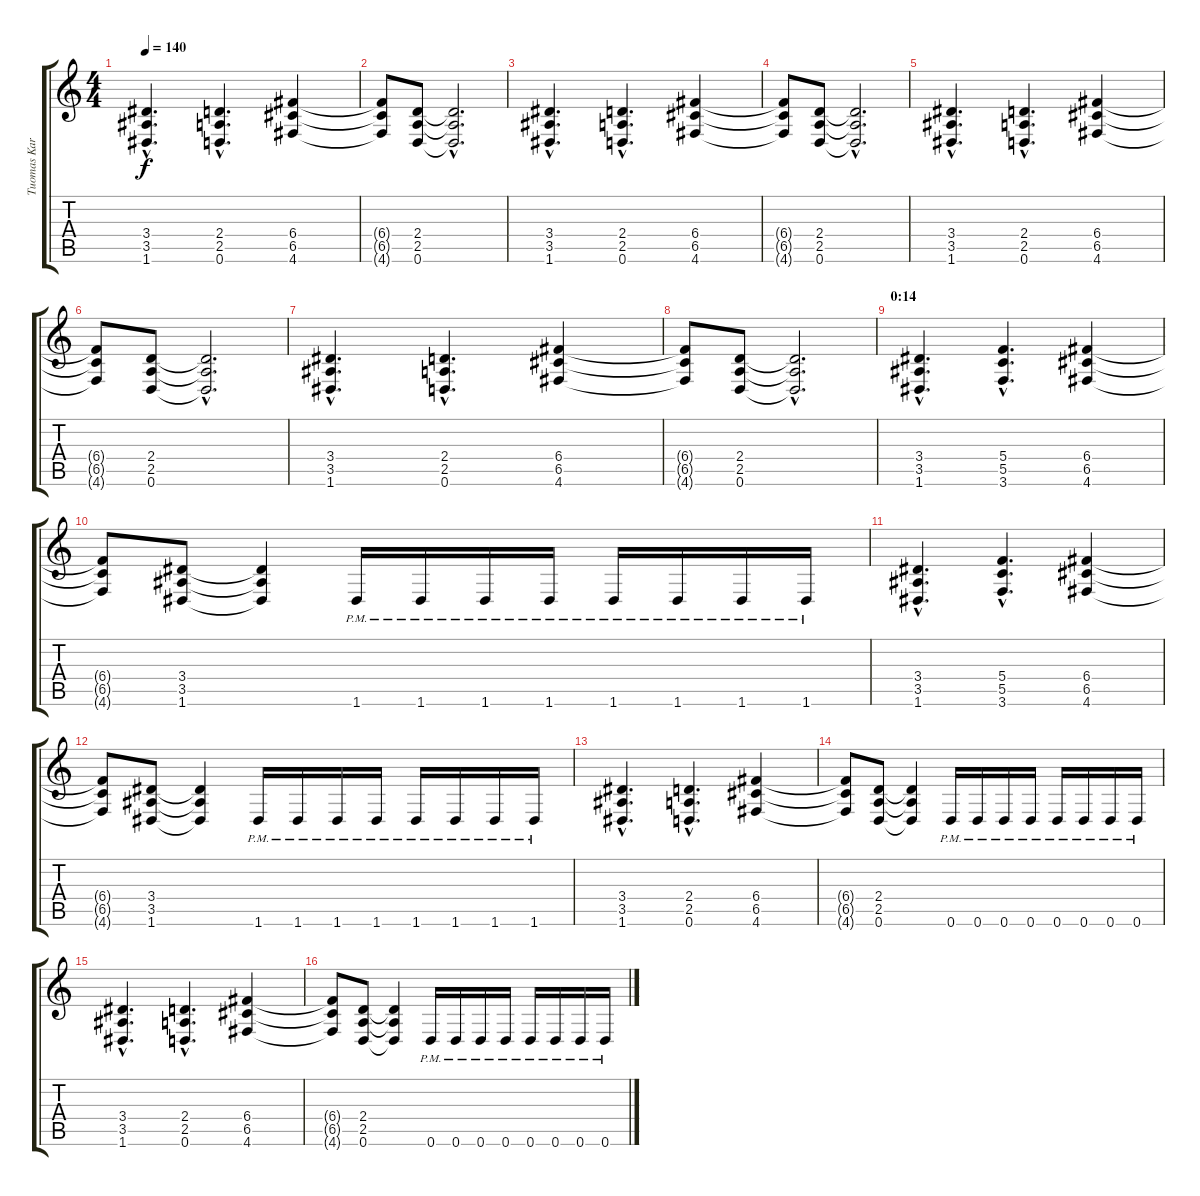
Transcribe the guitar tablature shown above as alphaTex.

\track ("Tuomas Karppinen" "Tuomas Kar") {instrument overdrivenguitar}
\staff {score tabs}
\tuning (D4 A3 F3 C3 G2 D2) {hide}
\ts (4 4)
\tempo 140
\clef g2
\ks c
(3.4{hac} 3.5{hac} 1.6{hac}).4{d dy f instrument overdrivenguitar} (2.4{hac} 2.5{hac} 0.6{hac}).4{d} (6.4 6.5 4.6).4 |
(6.4{t} 6.5{t} 4.6{t}).8 (2.4 2.5 0.6).8 (2.4{hac t} 2.5{hac t} 0.6{hac t}).2{d} |
(3.4{hac} 3.5{hac} 1.6{hac}).4{d} (2.4{hac} 2.5{hac} 0.6{hac}).4{d} (6.4 6.5 4.6).4 |
(6.4{t} 6.5{t} 4.6{t}).8 (2.4 2.5 0.6).8 (2.4{hac t} 2.5{hac t} 0.6{hac t}).2{d} |
(3.4{hac} 3.5{hac} 1.6{hac}).4{d} (2.4{hac} 2.5{hac} 0.6{hac}).4{d} (6.4 6.5 4.6).4 |
(6.4{t} 6.5{t} 4.6{t}).8 (2.4 2.5 0.6).8 (2.4{hac t} 2.5{hac t} 0.6{hac t}).2{d} |
(3.4{hac} 3.5{hac} 1.6{hac}).4{d} (2.4{hac} 2.5{hac} 0.6{hac}).4{d} (6.4 6.5 4.6).4 |
(6.4{t} 6.5{t} 4.6{t}).8 (2.4 2.5 0.6).8 (2.4{hac t} 2.5{hac t} 0.6{hac t}).2{d} |
\section ("" "0:14")
(3.4{hac} 3.5{hac} 1.6{hac}).4{d} (5.4{hac} 5.5{hac} 3.6{hac}).4{d} (6.4 6.5 4.6).4 |
(6.4{t} 6.5{t} 4.6{t}).8 (3.4 3.5 1.6).8 (3.4{t} 3.5{t} 1.6{t}).4 1.6{pm}.16 1.6{pm}.16 1.6{pm}.16 1.6{pm}.16 1.6{pm}.16 1.6{pm}.16 1.6{pm}.16 1.6{pm}.16 |
(3.4{hac} 3.5{hac} 1.6{hac}).4{d} (5.4{hac} 5.5{hac} 3.6{hac}).4{d} (6.4 6.5 4.6).4 |
(6.4{t} 6.5{t} 4.6{t}).8 (3.4 3.5 1.6).8 (3.4{t} 3.5{t} 1.6{t}).4 1.6{pm}.16 1.6{pm}.16 1.6{pm}.16 1.6{pm}.16 1.6{pm}.16 1.6{pm}.16 1.6{pm}.16 1.6{pm}.16 |
(3.4{hac} 3.5{hac} 1.6{hac}).4{d} (2.4{hac} 2.5{hac} 0.6{hac}).4{d} (6.4 6.5 4.6).4 |
(6.4{t} 6.5{t} 4.6{t}).8 (2.4 2.5 0.6).8 (2.4{t} 2.5{t} 0.6{t}).4 0.6{pm}.16 0.6{pm}.16 0.6{pm}.16 0.6{pm}.16 0.6{pm}.16 0.6{pm}.16 0.6{pm}.16 0.6{pm}.16 |
(3.4{hac} 3.5{hac} 1.6{hac}).4{d} (2.4{hac} 2.5{hac} 0.6{hac}).4{d} (6.4 6.5 4.6).4 |
(6.4{t} 6.5{t} 4.6{t}).8 (2.4 2.5 0.6).8 (2.4{t} 2.5{t} 0.6{t}).4 0.6{pm}.16 0.6{pm}.16 0.6{pm}.16 0.6{pm}.16 0.6{pm}.16 0.6{pm}.16 0.6{pm}.16 0.6{pm}.16
